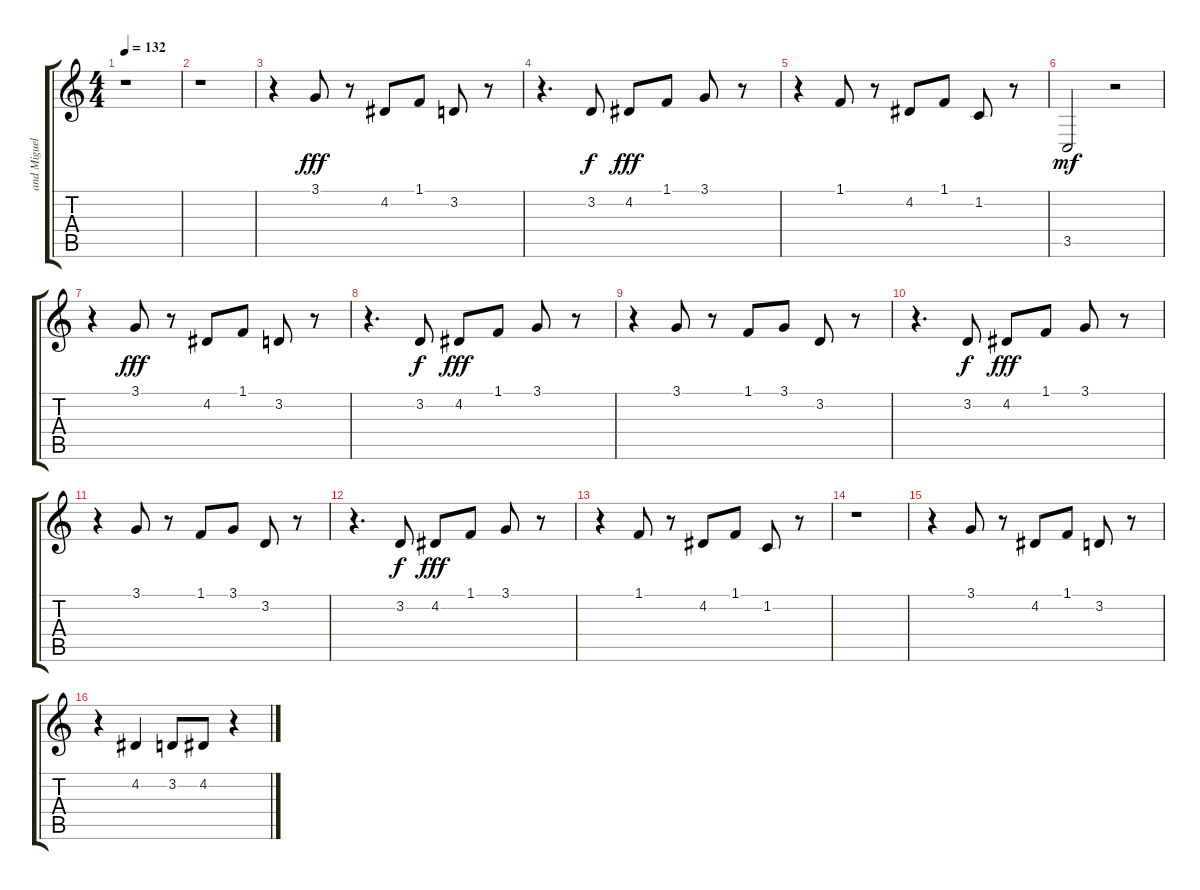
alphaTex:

\track ("and Miguel" "and Miguel") {instrument pad3polysynth}
\staff {score tabs}
\tuning (E4 B3 G3 D3 A2 E2) {hide}
\ts (4 4)
\tempo 132
\clef g2
\ks c
r.1{dy fff} |
r.1 |
r.4 3.1.8 r.8 4.2.8 1.1.8 3.2.8 r.8 |
r.4{d} 3.2.8{dy f} 4.2.8{dy fff} 1.1.8 3.1.8 r.8 |
r.4 1.1.8 r.8 4.2.8 1.1.8 1.2.8 r.8 |
3.5.2{dy mf} r.2 |
r.4 3.1.8{dy fff} r.8 4.2.8 1.1.8 3.2.8 r.8 |
r.4{d} 3.2.8{dy f} 4.2.8{dy fff} 1.1.8 3.1.8 r.8 |
r.4 3.1.8 r.8 1.1.8 3.1.8 3.2.8 r.8 |
r.4{d} 3.2.8{dy f} 4.2.8{dy fff} 1.1.8 3.1.8 r.8 |
r.4 3.1.8 r.8 1.1.8 3.1.8 3.2.8 r.8 |
r.4{d} 3.2.8{dy f} 4.2.8{dy fff} 1.1.8 3.1.8 r.8 |
r.4 1.1.8 r.8 4.2.8 1.1.8 1.2.8 r.8 |
r.1 |
r.4 3.1.8 r.8 4.2.8 1.1.8 3.2.8 r.8 |
r.4 4.2.4 3.2.8 4.2.8 r.4
